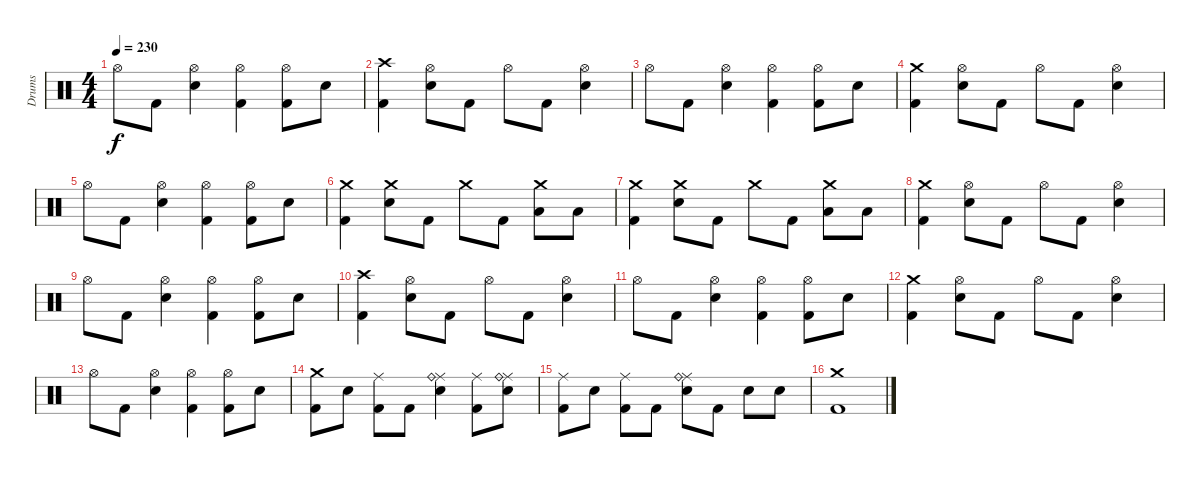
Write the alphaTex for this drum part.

\track ("Drums" "Drums") {instrument percussion}
\staff {score}
\articulation defaults
\ts (4 4)
\tempo 230
\clef neutral
\ks c "Hi-Hat (open)".8{dy f} "Kick (hit) 2".8
("Hi-Hat (open)" "Electric Snare (hit)").4 ("Hi-Hat (open)" "Kick (hit) 2").4 ("Hi-Hat (open)" "Kick (hit) 2").8 "Electric Snare (hit)".8 |
("Crash high (hit)" "Kick (hit) 2").4 ("Hi-Hat (open)" "Electric Snare (hit)").8 "Kick (hit) 2".8 "Hi-Hat (open)".8 "Kick (hit) 2".8 ("Hi-Hat (open)" "Electric Snare (hit)").4 |
"Hi-Hat (open)".8 "Kick (hit) 2".8 ("Hi-Hat (open)" "Electric Snare (hit)").4 ("Hi-Hat (open)" "Kick (hit) 2").4 ("Hi-Hat (open)" "Kick (hit) 2").8 "Electric Snare (hit)".8 |
("Crash medium (hit)" "Kick (hit) 2").4 ("Hi-Hat (open)" "Electric Snare (hit)").8 "Kick (hit) 2".8 "Hi-Hat (open)".8 "Kick (hit) 2".8 ("Hi-Hat (open)" "Electric Snare (hit)").4 |
"Hi-Hat (open)".8 "Kick (hit) 2".8 ("Hi-Hat (open)" "Electric Snare (hit)").4 ("Hi-Hat (open)" "Kick (hit) 2").4 ("Hi-Hat (open)" "Kick (hit) 2").8 "Electric Snare (hit)".8 |
("Crash medium (hit)" "Kick (hit) 2").4 ("Crash medium (hit)" "Electric Snare (hit)").8 "Kick (hit) 2".8 "Crash medium (hit)".8 "Kick (hit) 2".8 ("Crash medium (hit)" "Low Tom (hit)").8 "Low Tom (hit)".8 |
("Crash medium (hit)" "Kick (hit) 2").4 ("Crash medium (hit)" "Electric Snare (hit)").8 "Kick (hit) 2".8 "Crash medium (hit)".8 "Kick (hit) 2".8 ("Crash medium (hit)" "Low Tom (hit)").8 "Low Tom (hit)".8 |
("Crash medium (hit)" "Kick (hit) 2").4 ("Hi-Hat (open)" "Electric Snare (hit)").8 "Kick (hit) 2".8 "Hi-Hat (open)".8 "Kick (hit) 2".8 ("Hi-Hat (open)" "Electric Snare (hit)").4 |
"Hi-Hat (open)".8 "Kick (hit) 2".8 ("Hi-Hat (open)" "Electric Snare (hit)").4 ("Hi-Hat (open)" "Kick (hit) 2").4 ("Hi-Hat (open)" "Kick (hit) 2").8 "Electric Snare (hit)".8 |
("Crash high (hit)" "Kick (hit) 2").4 ("Hi-Hat (open)" "Electric Snare (hit)").8 "Kick (hit) 2".8 "Hi-Hat (open)".8 "Kick (hit) 2".8 ("Hi-Hat (open)" "Electric Snare (hit)").4 |
"Hi-Hat (open)".8 "Kick (hit) 2".8 ("Hi-Hat (open)" "Electric Snare (hit)").4 ("Hi-Hat (open)" "Kick (hit) 2").4 ("Hi-Hat (open)" "Kick (hit) 2").8 "Electric Snare (hit)".8 |
("Crash medium (hit)" "Kick (hit) 2").4 ("Hi-Hat (open)" "Electric Snare (hit)").8 "Kick (hit) 2".8 "Hi-Hat (open)".8 "Kick (hit) 2".8 ("Hi-Hat (open)" "Electric Snare (hit)").4 |
"Hi-Hat (open)".8 "Kick (hit) 2".8 ("Hi-Hat (open)" "Electric Snare (hit)").4 ("Hi-Hat (open)" "Kick (hit) 2").4 ("Hi-Hat (open)" "Kick (hit) 2").8 "Electric Snare (hit)".8 |
("Crash medium (hit)" "Kick (hit) 2").8 "Electric Snare (hit)".8 ("Ride (middle)" "Kick (hit) 2").8 "Kick (hit) 2".8 ("Ride (middle)" "Ride (bell)" "Electric Snare (hit)").4 ("Ride (middle)" "Kick (hit) 2").8 ("Ride (middle)" "Ride (bell)" "Electric Snare (hit)").8 |
("Ride (middle)" "Kick (hit) 2").8 "Electric Snare (hit)".8 ("Ride (middle)" "Kick (hit) 2").8 "Kick (hit) 2".8 ("Ride (middle)" "Ride (bell)" "Electric Snare (hit)").8 "Kick (hit) 2".8 "Electric Snare (hit)".8 "Electric Snare (hit)".8 |
("Crash medium (hit)" "Kick (hit) 2").1
